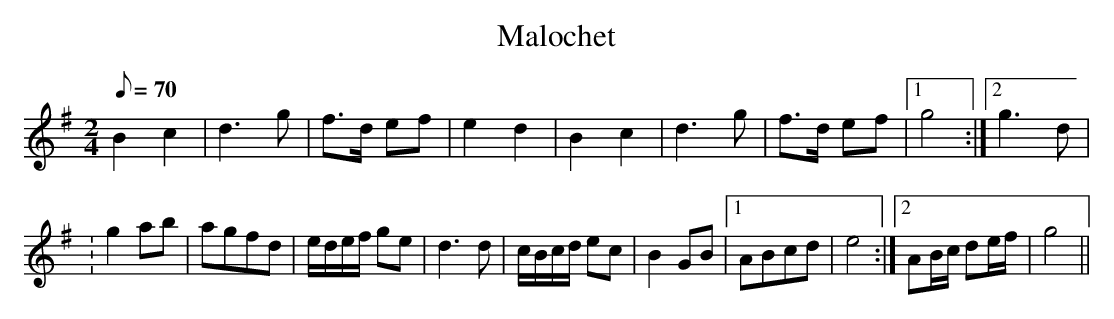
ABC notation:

X:1
T:Malochet
L:1/8
M:2/4
Q:70
K:G
B2c2|d3 g|f>d ef|e2 d2|B2c2|d3g|f>d ef|1g4:|2g3d|
:g2 ab|agfd|e/2d/2e/2f/2 ge|d3d|c/2B/2c/2d/2 ec|B2GB|1ABcd|e4:|2AB/2c/2 de/2f/2|g4||
